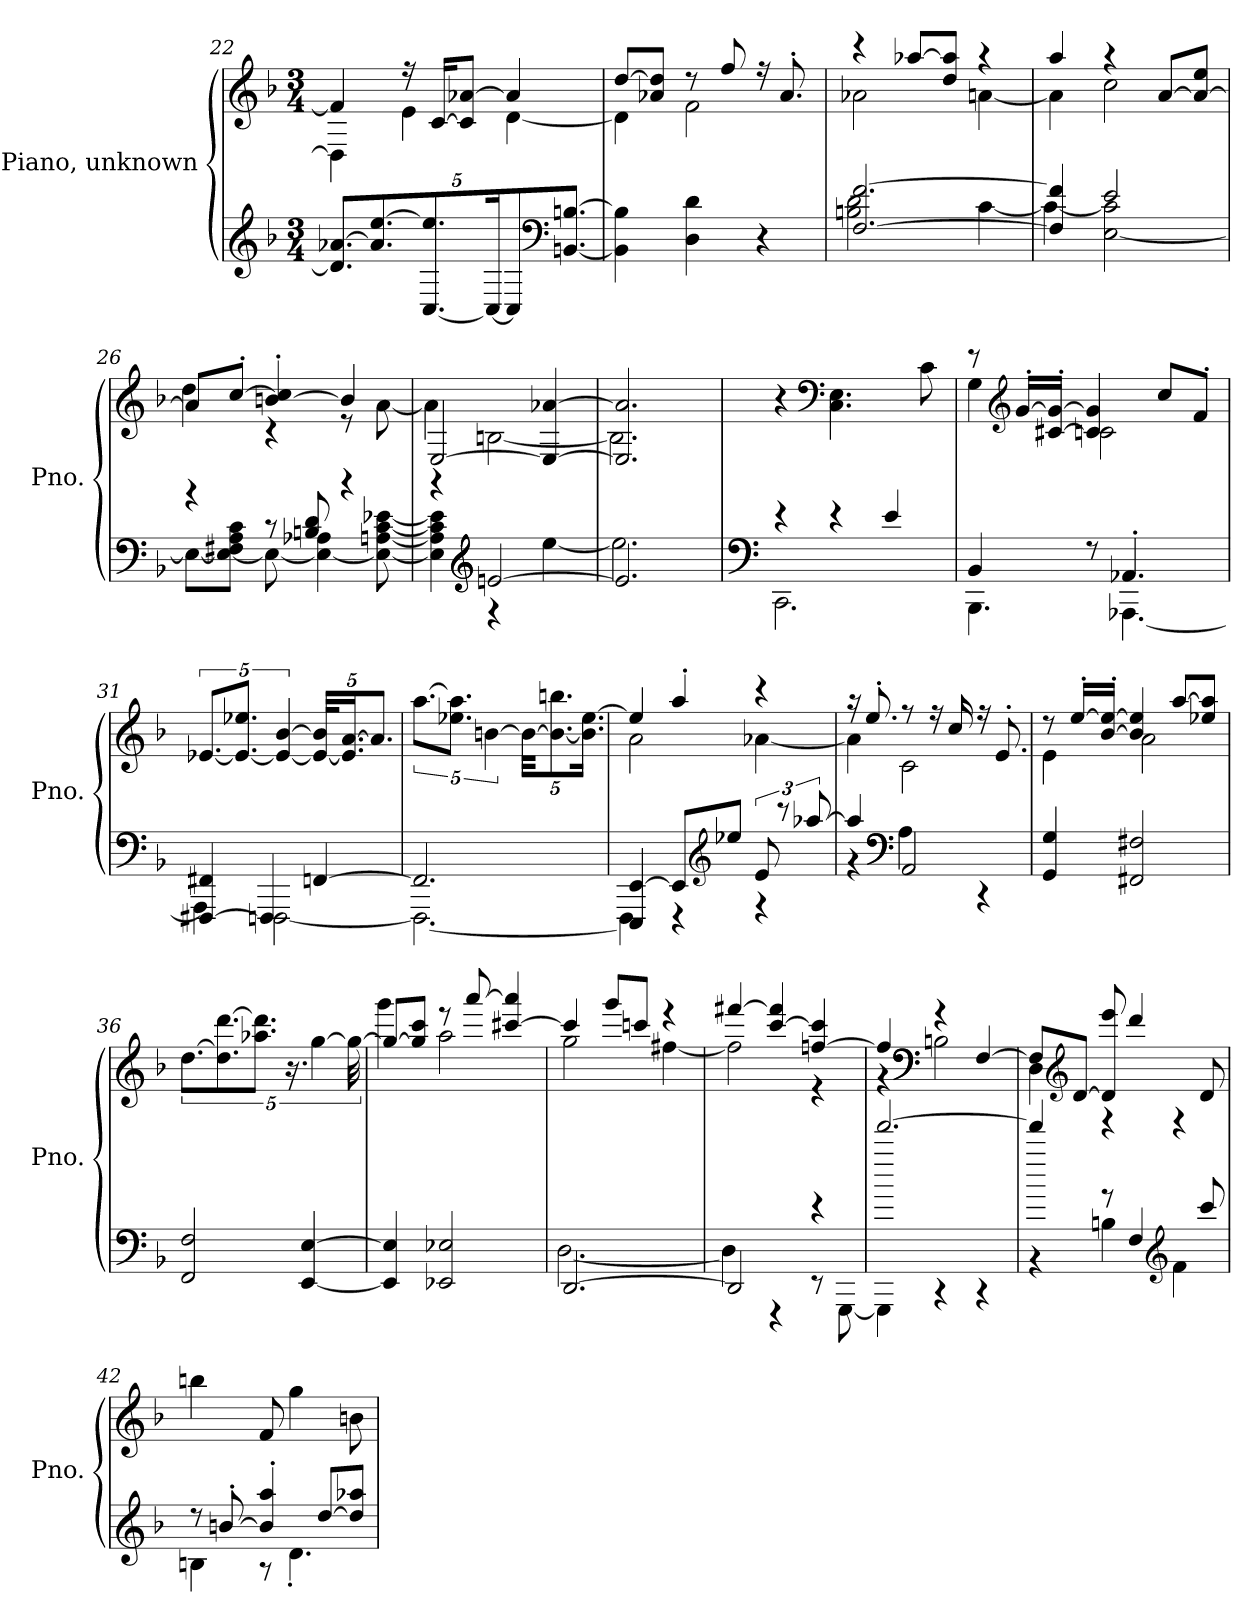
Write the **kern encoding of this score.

**kern	**kern
*part1	*part1
*staff2	*staff1
*I"Piano, unknown	*
*I'Pno.	*
*clefG2	*clefG2
*k[b-]	*k[b-]
*M3/4	*M3/4
*Xbrackettup	*
=22	=22
*	*^
10.d/] [10.a-X/L	4f/]	4D\]
10.a-/] [10.ee/	.	.
.	16r	4e\
[10.C/ 10.ee/]	.	.
.	[16c/KL	.
.	8c/] [8a-X/J	.
20C/_	.	.
10C/]	4a-/]	[4d\
*clefF4	*	*
[10.BBn/ [10.Bn/J	.	.
=23	=23	=23
4BB\] 4B\]	[8dd/L	4d\]
.	8a-X/ 8dd/]J	.
4D\ 4d\	8r	2f\
.	8ff/	.
4r	16r	.
.	8.a-'/	.
!!LO:LB:g=z	!!
=24	=24	=24
*^	*	*
[2.F/ [2.f/	2Bn\ 2d\	4r	2a-X\
.	.	[8aa-X/L	.
.	.	8dd/ 8aa-/]J	.
.	[4c\	4r	[4an\
=25	=25	=25	=25
4F/] 4f/]	4c\_	4aa/	4a\]
2e/	[2E\ 2c\]	4r	2cc\
.	.	[8a/L	.
.	.	8a/_ 8ee/J	.
=26	=26	=26	=26
4r	8E\L_	8a/L]	4dd\
.	8E\_ 8F#X\ 8A\ 8c\J	[8cc'/J	.
8r	8E\_	[4bn/' 4cc/]'	4r
8Bn/ 8d/	4E\_ 4A-X\	.	.
4r	.	4b/]	8r
.	8E\_ [8An\ [8c\ [8e-X\	.	[8a\
=27	=27	=27	=27
4r	4E\] 4A\] 4c\] 4e-\]	[2E/	4a\]
*clefG2	*	*	*
[2en/	4r	.	[2Bn\
.	[4ee\	4E/_ [4a-X/	.
=28	=28	=28	=28
2.e/]	2.ee\]	2.E/] 2.a-/]	2.B\]
*	*	*v	*v
=29	=29	=29
*clefF4	*	*
4r	2.CC\	4r
*	*	*clefF4
4r	.	4.C\ 4.E\
4e/	.	.
.	.	8c\
!!LO:PB:g=z
=30	=30	=30
*	*	*^
4BB-/	4.BBB-\	8r	4G\
*	*	*clefG2	*
.	.	[16g'/LL	.
.	.	[16c#X/' 16g/_'JJ	.
8r	.	4c#/] 4g/]	2cn\
4.AA-X'/	[4.AAA-X\	.	.
.	.	8cc/L	.
.	.	8f'/J	.
*	*	*v	*v
=31	=31	=31
[4FFF#X/ 4FF#X/	4AAA-\]	[10.e-X/L
.	.	10.e-/_ 10.ee-X/J
4FFF#/]	[2FFFn\	.
.	.	5e-/_ [5b-/
[4FFn/	.	40e-/_ 40b-/]KLL
.	.	20.e-/] [20.a/J
.	.	10.a/J]
=32	=32	=32
2.FF/]	2.FFF\_	[10.aa\L
.	.	10.ee-X\ 10.aa\]J
.	.	[5bn\
.	.	40b\KKL_
.	.	10.b\_ 10.bbn\
.	.	20.b\] [20.ee-\Jk
!!LO:LB:g=z
=33	=33	=33
*	*	*^
4EEE/ [4EE/	4FFF\]	4ee-/]	2a\
8EE/L]	4r	4aa'/	.
*clefG2	*	*	*
8ee-X/J	.	.	.
*brackettup	*	*	*
12e/	4r	4r	[4a-X\
12r	.	.	.
[12aa-X/	.	.	.
=34	=34	=34	=34
4aa-/]	4r	16r	4a-\]
.	.	8.ee'/	.
*clefF4	*	*	*
2AA/	4A\	8r	2c\
.	.	16r	.
.	.	16cc/	.
.	4r	16r	.
.	.	8.e'/	.
*v	*v	*	*
=35	=35	=35
4GG/ 4G/	8r	4e\
.	[16ee'/LL	.
.	[16b-/' 16ee/_'JJ	.
2FF#X/ 2F#X/	4b-/] 4ee/]	2a\
.	[8aa/L	.
.	8ee-X/ 8aa/]J	.
*	*v	*v
=36	=36
2FF/ 2F/	[10.dd\L
.	10.dd\] [10.ddd\
.	10.aa-X\ 10.ddd\]J
.	20.r
[4EE/ [4E/	.
.	[5gg\
.	40gg\_
!!LO:LB:g=z
=37	=37
*	*^
4EE/] 4E/]	8gg/L_	4ggg\
.	8gg/] 8ccc/J	.
2EE-X/ 2E-X/	8r	2aa\
.	[8aaa/	.
.	[4ccc#X/ 4aaa/]	.
=38	=38	=38
*^	*	*
[2.DD/	[2.D\	4ccc#/]	2gg\
.	.	8ggg/L	.
.	.	8cccn/J	.
.	.	4r	[4ff#X\
=39	=39	=39	=39
2DD/]	4D\]	[4fff#X/	2ff#\]
.	4r	[4ccc/ 4fff#/]	.
4r	8r	[4ffn/ 4ccc/]	4r
.	[8GGG\	.	.
=40	=40	=40	=40
[2.fff/	4GGG\]	4ff/]	4r
*	*	*clefF4	*
.	4r	4r	2Bn\
.	4r	[4F/	.
=41	=41	=41	=41
4fff/]	4r	8F/L]	4D\
*	*	*clefG2	*
.	.	[8d/J	.
8r	4Bn\	8d/] 8eee/	4r
4F/	.	4ddd/	.
*clefG2	*	*	*
.	4f\	.	4r
8ccc/	.	8d/	.
*	*	*v	*v
!!LO:LB:g=z
=42	=42	=42
8r	4Bn\	4bbn\
[8bn'/	.	.
4b/]' 4aa/'	8r	8f/
.	4.d'\	4gg\
[8dd/L	.	.
8dd/] 8aa-X/J	.	8bn\
*v	*v	*
=	=
*-	*-
